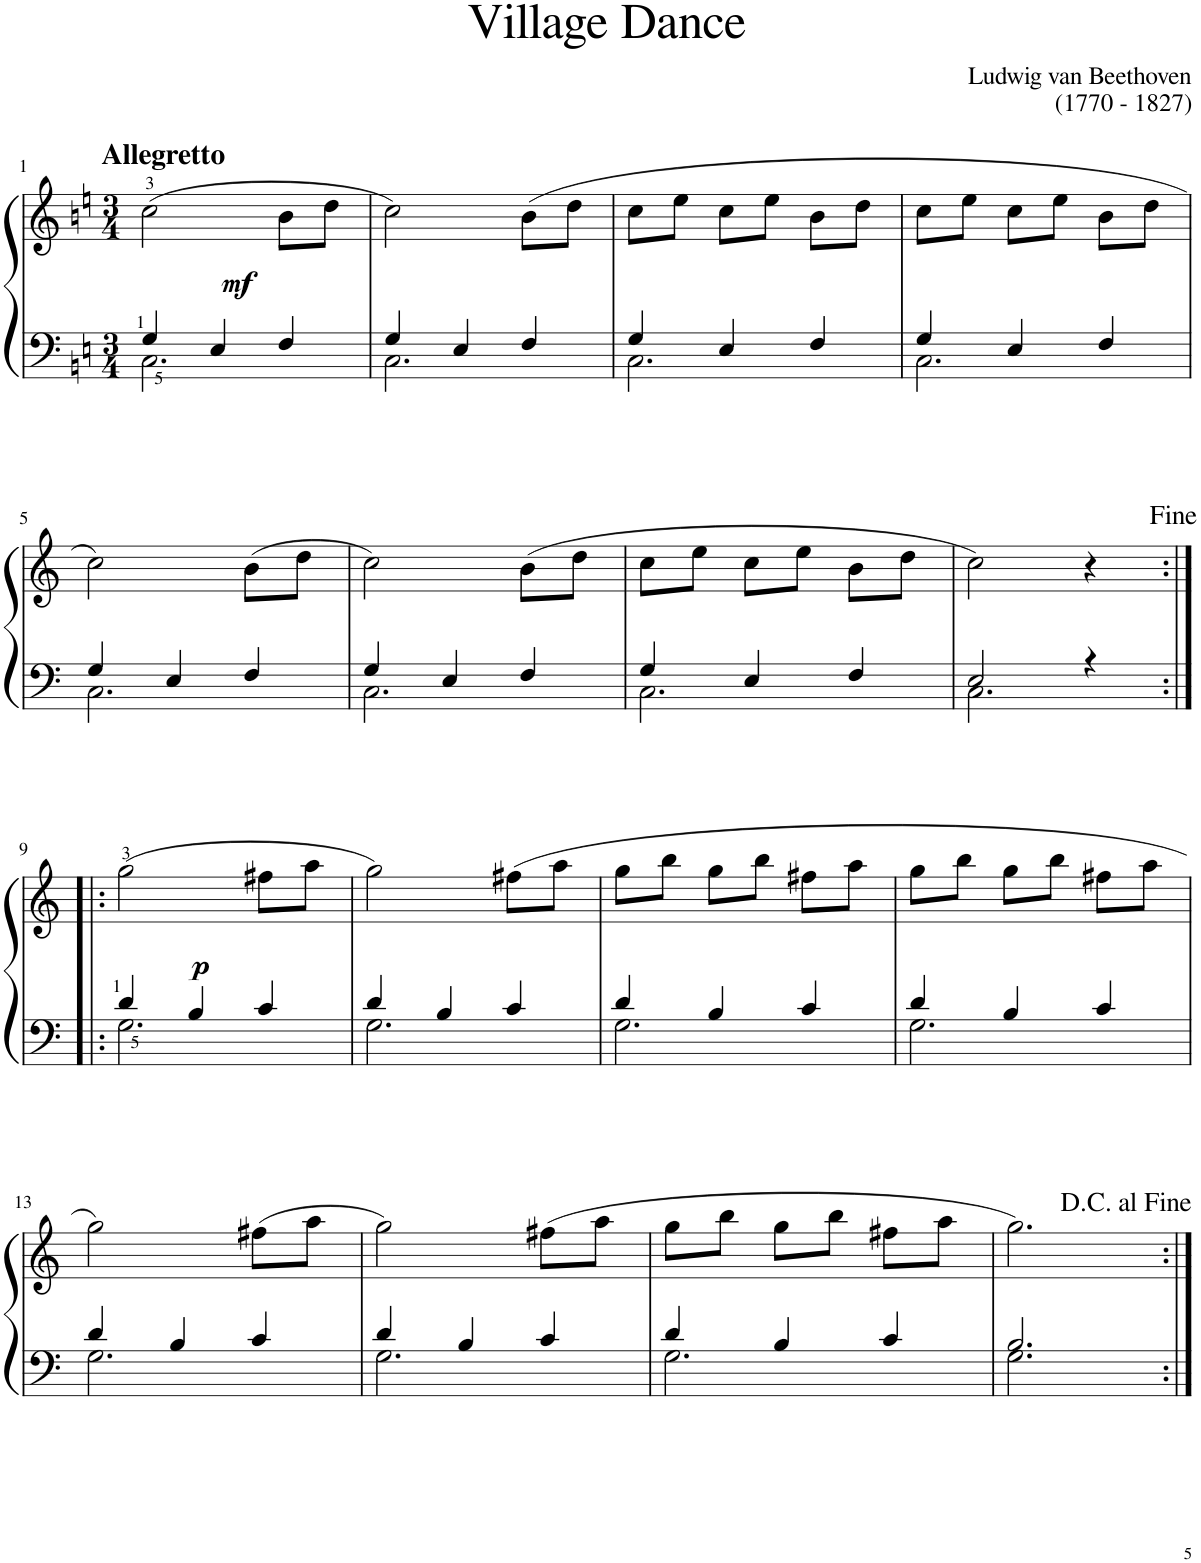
**kern	**kern	**dynam
*part1	*part1	*part1
*staff2	*staff1	*staff1/2
*I"Piano	*	*
*I'Pno	*	*
!!LO:PB:g=z
*clefF4	*clefG2	*
*k[]	*k[]	*
*M3/4	*M3/4	*
=1	=1	=1
*^	*	*
!	!	!LO:TX:a:B:t=Allegretto	!
!	!	!	!LO:DY:b
4G/	2.C\	(2cc\	mf
4E/	.	.	.
4F/	.	8b\L	.
.	.	8dd\J	.
=2	=2	=2	=2
4G/	2.C\	2cc\)	.
4E/	.	.	.
4F/	.	(8b\L	.
.	.	8dd\J	.
=3	=3	=3	=3
4G/	2.C\	8cc\L	.
.	.	8ee\J	.
4E/	.	8cc\L	.
.	.	8ee\J	.
4F/	.	8b\L	.
.	.	8dd\J	.
=4	=4	=4	=4
4G/	2.C\	8cc\L	.
.	.	8ee\J	.
4E/	.	8cc\L	.
.	.	8ee\J	.
4F/	.	8b\L	.
.	.	8dd\J	.
!!LO:LB:g=z
=5	=5	=5	=5
4G/	2.C\	2cc\)	.
4E/	.	.	.
4F/	.	(8b\L	.
.	.	8dd\J	.
=6	=6	=6	=6
4G/	2.C\	2cc\)	.
4E/	.	.	.
4F/	.	(8b\L	.
.	.	8dd\J	.
=7	=7	=7	=7
4G/	2.C\	8cc\L	.
.	.	8ee\J	.
4E/	.	8cc\L	.
.	.	8ee\J	.
4F/	.	8b\L	.
.	.	8dd\J	.
=8	=8	=8	=8
2E/	2.C\	2cc\)	.
4r	.	4r	.
!!LO:LB:g=z
=9:|!|:	=9:|!|:	=9:|!|:	=9:|!|:
!	!	!	!LO:DY:b
4d/	2.G\	(2gg\	p
4B/	.	.	.
4c/	.	8ff#X\L	.
.	.	8aa\J	.
=10	=10	=10	=10
4d/	2.G\	2gg\)	.
4B/	.	.	.
4c/	.	(8ff#X\L	.
.	.	8aa\J	.
=11	=11	=11	=11
4d/	2.G\	8gg\L	.
.	.	8bb\J	.
4B/	.	8gg\L	.
.	.	8bb\J	.
4c/	.	8ff#X\L	.
.	.	8aa\J	.
=12	=12	=12	=12
4d/	2.G\	8gg\L	.
.	.	8bb\J	.
4B/	.	8gg\L	.
.	.	8bb\J	.
4c/	.	8ff#X\L	.
.	.	8aa\J	.
!!LO:LB:g=z
=13	=13	=13	=13
4d/	2.G\	2gg\)	.
4B/	.	.	.
4c/	.	(8ff#X\L	.
.	.	8aa\J	.
=14	=14	=14	=14
4d/	2.G\	2gg\)	.
4B/	.	.	.
4c/	.	(8ff#X\L	.
.	.	8aa\J	.
=15	=15	=15	=15
4d/	2.G\	8gg\L	.
.	.	8bb\J	.
4B/	.	8gg\L	.
.	.	8bb\J	.
4c/	.	8ff#X\L	.
.	.	8aa\J	.
=16	=16	=16	=16
2.B/	2.G\	2.gg\)	.
*v	*v	*	*
=:|!	=:|!	=:|!
*-	*-	*-
